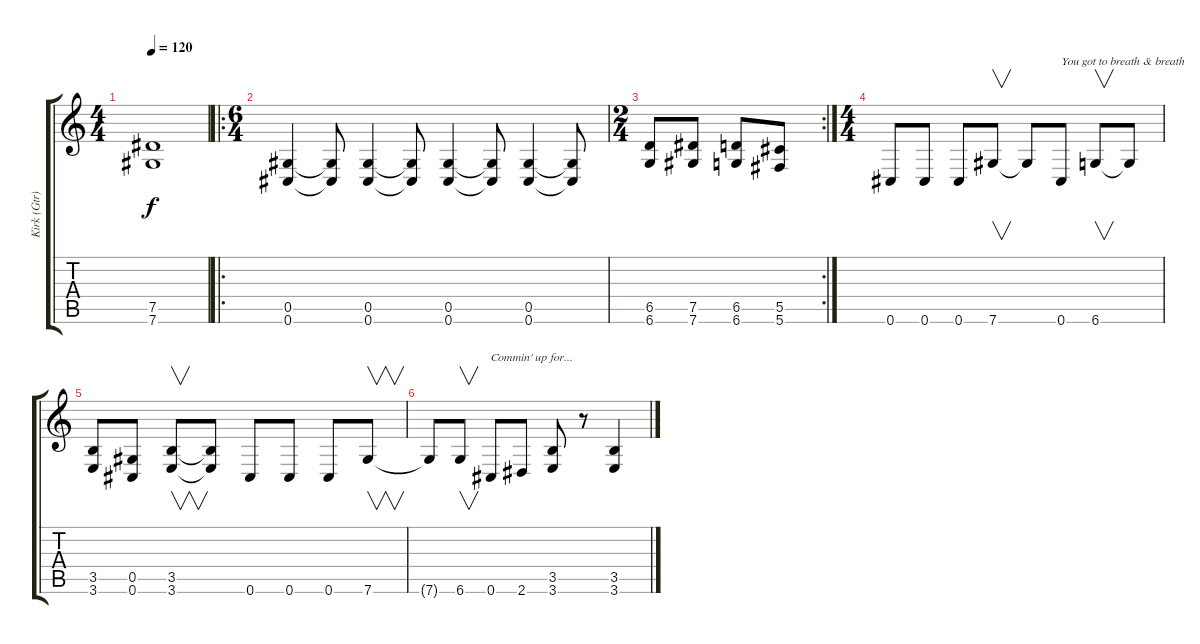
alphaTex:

\track ("Kirk (Gtr)" "Kirk (Gtr)") {instrument distortionguitar}
\staff {score tabs}
\tuning (Eb4 Bb3 Gb3 Db3 Ab2 Db2) {hide}
\ts (4 4)
\tempo 120
\clef g2
\ks c
(7.5 7.6).1{dy f} |
\ro
\ts (6 4)
(0.5 0.6).4 (0.5{t} 0.6{t}).8 (0.5 0.6).4 (0.5{t} 0.6{t}).8 (0.5 0.6).4 (0.5{t} 0.6{t}).8 (0.5 0.6).4 (0.5{t} 0.6{t}).8 |
\rc 2
\ts (2 4)
(6.5 6.6).8 (7.5 7.6).8 (6.5 6.6).8 (5.5 5.6).8 |
\ts (4 4)
0.6.8 0.6.8 0.6.8 7.6.8{v} 7.6{t}.8 0.6.8{txt "You got to breath & breath"} 6.6.8{v} 6.6{t}.8 |
(3.5 3.6).8 (0.5 0.6).8 (3.5 3.6).8{v} (3.5{t} 3.6{t}).8 0.6.8 0.6.8 0.6.8 7.6.8{v} |
7.6{t}.8 6.6.8{v} 0.6.8{txt "Commin' up for..."} 2.6.8 (3.5 3.6).8 r.8 (3.5 3.6).4
